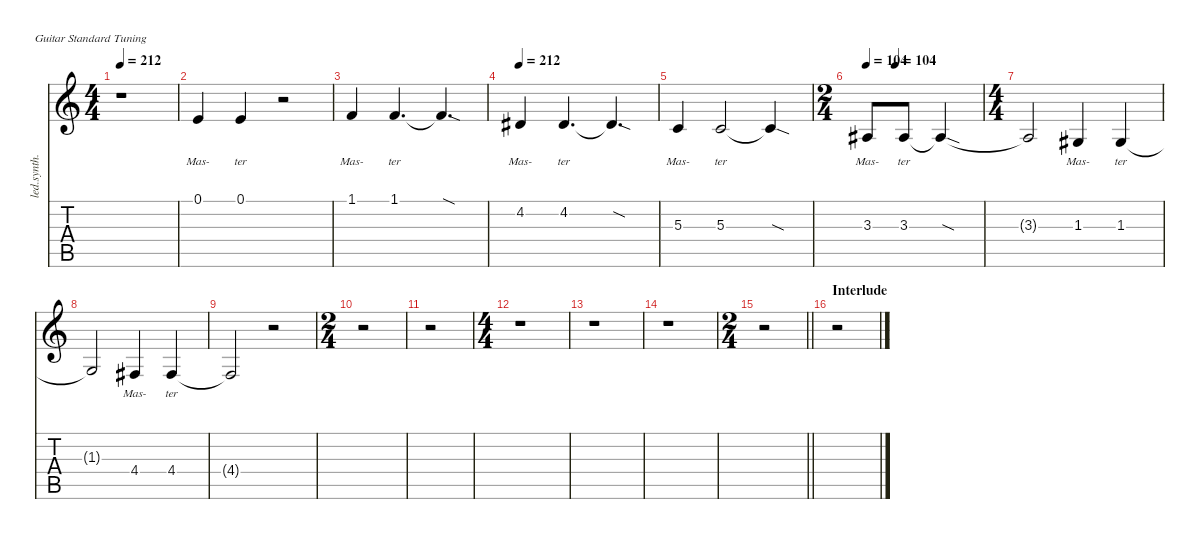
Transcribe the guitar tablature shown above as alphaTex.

\defaultSystemsLayout 4
\hideDynamics
\bracketExtendMode nobrackets
\track ("James - Vocals" "led.synth.") {instrument lead6voice}
\staff {score tabs}
\tuning (E4 B3 G3 D3 A2 E2)
\ts (4 4)
\tempo 212
\clef g2
\ks c
r.1{dy fff} |
0.1.4{lyrics (0 "Mas-") lyrics (1 "") lyrics (2 "") lyrics (3 "") lyrics (4 "")} 0.1.4{lyrics (0 "ter") lyrics (1 "") lyrics (2 "") lyrics (3 "") lyrics (4 "")} r.2 |
1.1.4{lyrics (0 "Mas-") lyrics (1 "") lyrics (2 "") lyrics (3 "") lyrics (4 "")} 1.1.4{d lyrics (0 "ter") lyrics (1 "") lyrics (2 "") lyrics (3 "") lyrics (4 "")} 1.1{sod t}.4{d dy f} |
\tempo 212
4.2{acc #}.4{lyrics (0 "Mas-") lyrics (1 "") lyrics (2 "") lyrics (3 "") lyrics (4 "") dy fff} 4.2{acc #}.4{d lyrics (0 "ter") lyrics (1 "") lyrics (2 "") lyrics (3 "") lyrics (4 "")} 4.2{sod t acc #}.4{d dy f} |
5.3.4{lyrics (0 "Mas-") lyrics (1 "") lyrics (2 "") lyrics (3 "") lyrics (4 "") dy fff} 5.3.2{lyrics (0 "ter") lyrics (1 "") lyrics (2 "") lyrics (3 "") lyrics (4 "")} 5.3{sod t}.4{dy f} |
\ts (2 4)
\beaming (8 2 2)
\tempo 104
\tempo (104 0.25)
3.3{acc #}.8{lyrics (0 "Mas-") lyrics (1 "") lyrics (2 "") lyrics (3 "") lyrics (4 "")} 3.3{acc #}.8{lyrics (0 "ter") lyrics (1 "") lyrics (2 "") lyrics (3 "") lyrics (4 "")} 3.3{sod t acc #}.4 |
\ts (4 4)
\beaming (8 2 2 2 2)
3.3{t acc #}.2 1.3{acc #}.4{lyrics (0 "Mas-") lyrics (1 "") lyrics (2 "") lyrics (3 "") lyrics (4 "")} 1.3{acc #}.4{lyrics (0 "ter") lyrics (1 "") lyrics (2 "") lyrics (3 "") lyrics (4 "")} |
1.3{t acc #}.2 4.4{acc #}.4{lyrics (0 "Mas-") lyrics (1 "") lyrics (2 "") lyrics (3 "") lyrics (4 "")} 4.4{acc #}.4{lyrics (0 "ter") lyrics (1 "") lyrics (2 "") lyrics (3 "") lyrics (4 "")} |
4.4{t acc #}.2 r.2 |
\ts (2 4)
\beaming (8 2 2)
r.2 |
r.2 |
\ts (4 4)
\beaming (8 2 2 2 2)
r.1 |
r.1 |
r.1 |
\ts (2 4)
\beaming (8 2 2)
\barLineRight lightlight
r.2 |
\section ("" "Interlude")
r.2
